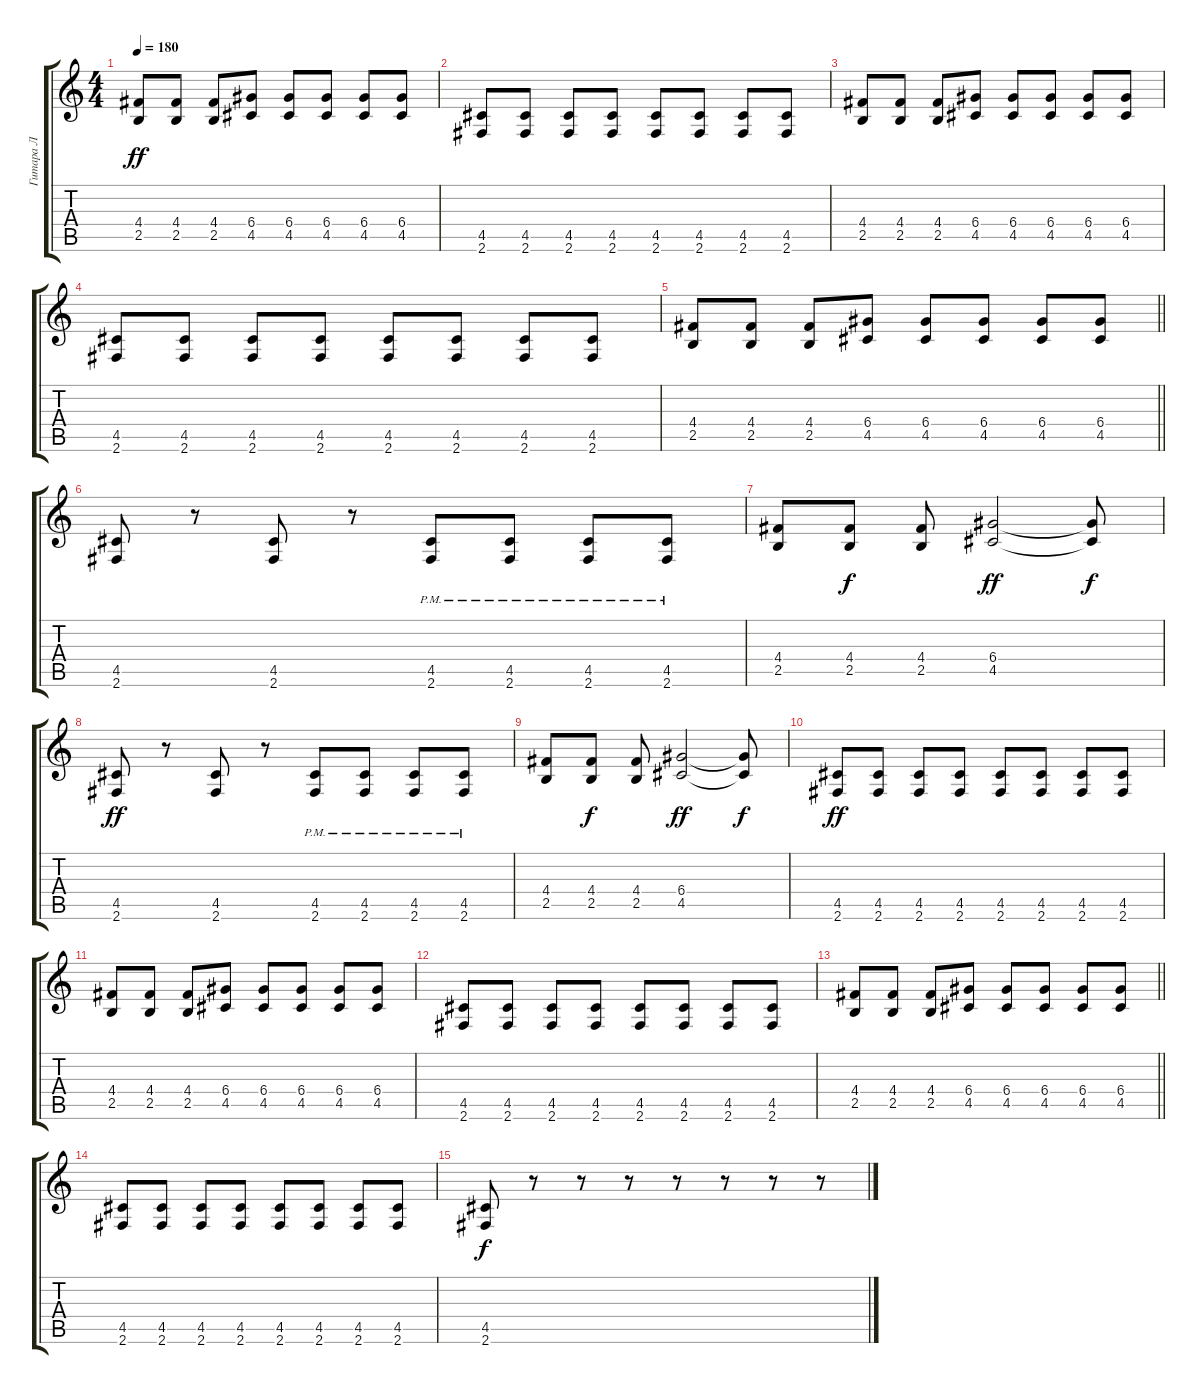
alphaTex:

\track ("Гитара Л" "Гитара Л") {instrument distortionguitar}
\staff {score tabs}
\tuning (E4 B3 G3 D3 A2 E2) {hide}
\ts (4 4)
\tempo 180
\clef g2
\ks c
(4.4 2.5).8{dy ff} (4.4 2.5).8 (4.4 2.5).8 (6.4 4.5).8 (6.4 4.5).8 (6.4 4.5).8 (6.4 4.5).8 (6.4 4.5).8 |
(4.5 2.6).8 (4.5 2.6).8 (4.5 2.6).8 (4.5 2.6).8 (4.5 2.6).8 (4.5 2.6).8 (4.5 2.6).8 (4.5 2.6).8 |
(4.4 2.5).8 (4.4 2.5).8 (4.4 2.5).8 (6.4 4.5).8 (6.4 4.5).8 (6.4 4.5).8 (6.4 4.5).8 (6.4 4.5).8 |
(4.5 2.6).8 (4.5 2.6).8 (4.5 2.6).8 (4.5 2.6).8 (4.5 2.6).8 (4.5 2.6).8 (4.5 2.6).8 (4.5 2.6).8 |
\barLineRight lightlight
(4.4 2.5).8 (4.4 2.5).8 (4.4 2.5).8 (6.4 4.5).8 (6.4 4.5).8 (6.4 4.5).8 (6.4 4.5).8 (6.4 4.5).8 |
\section ("" " ")
(4.5 2.6).8 r.8 (4.5 2.6).8 r.8 (4.5{pm} 2.6{pm}).8 (4.5{pm} 2.6{pm}).8 (4.5{pm} 2.6{pm}).8 (4.5{pm} 2.6{pm}).8 |
(4.4 2.5).8 (4.4 2.5).8{dy f} (4.4 2.5).8 (6.4 4.5).2{dy ff} (6.4{t} 4.5{t}).8{dy f} |
(4.5 2.6).8{dy ff} r.8 (4.5 2.6).8 r.8 (4.5{pm} 2.6{pm}).8 (4.5{pm} 2.6{pm}).8 (4.5{pm} 2.6{pm}).8 (4.5{pm} 2.6{pm}).8 |
(4.4 2.5).8 (4.4 2.5).8{dy f} (4.4 2.5).8 (6.4 4.5).2{dy ff} (6.4{t} 4.5{t}).8{dy f} |
(4.5 2.6).8{dy ff} (4.5 2.6).8 (4.5 2.6).8 (4.5 2.6).8 (4.5 2.6).8 (4.5 2.6).8 (4.5 2.6).8 (4.5 2.6).8 |
(4.4 2.5).8 (4.4 2.5).8 (4.4 2.5).8 (6.4 4.5).8 (6.4 4.5).8 (6.4 4.5).8 (6.4 4.5).8 (6.4 4.5).8 |
(4.5 2.6).8 (4.5 2.6).8 (4.5 2.6).8 (4.5 2.6).8 (4.5 2.6).8 (4.5 2.6).8 (4.5 2.6).8 (4.5 2.6).8 |
\barLineRight lightlight
(4.4 2.5).8 (4.4 2.5).8 (4.4 2.5).8 (6.4 4.5).8 (6.4 4.5).8 (6.4 4.5).8 (6.4 4.5).8 (6.4 4.5).8 |
(4.5 2.6).8 (4.5 2.6).8 (4.5 2.6).8 (4.5 2.6).8 (4.5 2.6).8 (4.5 2.6).8 (4.5 2.6).8 (4.5 2.6).8 |
(4.5 2.6).8{dy f} r.8 r.8 r.8 r.8 r.8 r.8 r.8
